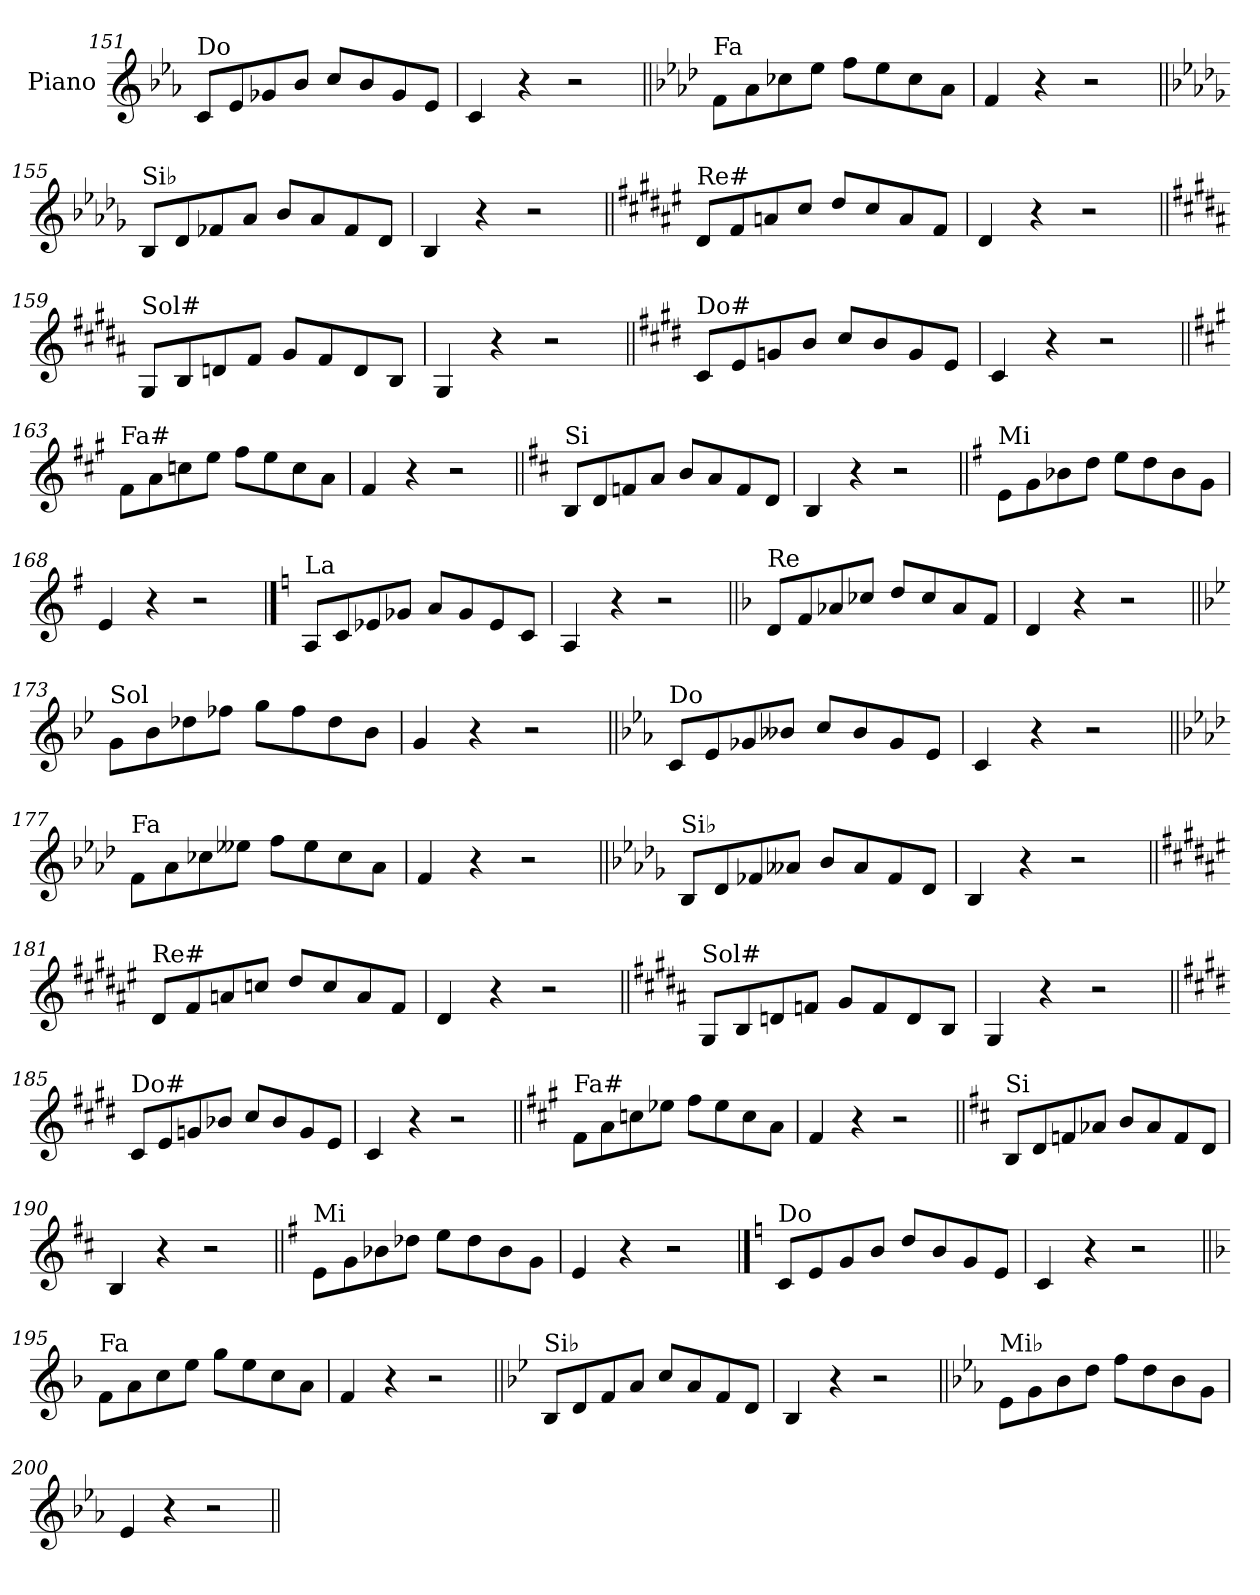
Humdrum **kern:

**kern
*part1
*staff1
*I"Piano
*I'Pno.
!!LO:LB:g=z
*clefG2
*k[b-e-a-]
=151
!LO:TX:a:t=Do
8c/L
8e-/
8g-X/
8b-/J
8cc/L
8b-/
8g-/
8e-/J
=152
4c/
4r
2r
=153||
*k[b-e-a-d-]
!LO:TX:a:t=Fa
8f\L
8a-\
8cc-X\
8ee-\J
8ff\L
8ee-\
8cc-\
8a-\J
=154
4f/
4r
2r
=155||
*k[b-e-a-d-g-]
!LO:TX:a:t=Si♭
8B-/L
8d-/
8f-X/
8a-/J
8b-/L
8a-/
8f-/
8d-/J
=156
4B-/
4r
2r
!!LO:LB:g=z
=157||
*k[f#c#g#d#a#e#]
!LO:TX:a:t=Re#
8d#/L
8f#/
8an/
8cc#/J
8dd#/L
8cc#/
8a/
8f#/J
=158
4d#/
4r
2r
=159||
*k[f#c#g#d#a#]
!LO:TX:a:t=Sol#
8G#/L
8B/
8dn/
8f#/J
8g#/L
8f#/
8d/
8B/J
=160
4G#/
4r
2r
=161||
*k[f#c#g#d#]
!LO:TX:a:t=Do#
8c#/L
8e/
8gn/
8b/J
8cc#/L
8b/
8g/
8e/J
=162
4c#/
4r
2r
!!LO:LB:g=z
=163||
*k[f#c#g#]
!LO:TX:a:t=Fa#
8f#\L
8a\
8ccn\
8ee\J
8ff#\L
8ee\
8cc\
8a\J
=164
4f#/
4r
2r
=165||
*k[f#c#]
!LO:TX:a:t=Si
8B/L
8d/
8fn/
8a/J
8b/L
8a/
8f/
8d/J
=166
4B/
4r
2r
=167||
*k[f#]
!LO:TX:a:t=Mi
8e\L
8g\
8b-X\
8dd\J
8ee\L
8dd\
8b-\
8g\J
=168
4e/
4r
2r
!!LO:LB:g=z
==169
*k[]
!LO:TX:a:t=La
8A/L
8c/
8e-X/
8g-X/J
8a/L
8g-/
8e-/
8c/J
=170
4A/
4r
2r
=171||
*k[b-]
!LO:TX:a:t=Re
8d/L
8f/
8a-X/
8cc-X/J
8dd/L
8cc-/
8a-/
8f/J
=172
4d/
4r
2r
=173||
*k[b-e-]
!LO:TX:a:t=Sol
8g\L
8b-\
8dd-X\
8ff-X\J
8gg\L
8ff-\
8dd-\
8b-\J
=174
4g/
4r
2r
!!LO:LB:g=z
=175||
*k[b-e-a-]
!LO:TX:a:t=Do
8c/L
8e-/
8g-X/
8b--X/J
8cc/L
8b--/
8g-/
8e-/J
=176
4c/
4r
2r
=177||
*k[b-e-a-d-]
!LO:TX:a:t=Fa
8f\L
8a-\
8cc-X\
8ee--X\J
8ff\L
8ee--\
8cc-\
8a-\J
=178
4f/
4r
2r
=179||
*k[b-e-a-d-g-]
!LO:TX:a:t=Si♭
8B-/L
8d-/
8f-X/
8a--X/J
8b-/L
8a--/
8f-/
8d-/J
=180
4B-/
4r
2r
!!LO:LB:g=z
=181||
*k[f#c#g#d#a#e#]
!LO:TX:a:t=Re#
8d#/L
8f#/
8an/
8ccn/J
8dd#/L
8cc/
8a/
8f#/J
=182
4d#/
4r
2r
=183||
*k[f#c#g#d#a#]
!LO:TX:a:t=Sol#
8G#/L
8B/
8dn/
8fn/J
8g#/L
8f/
8d/
8B/J
=184
4G#/
4r
2r
=185||
*k[f#c#g#d#]
!LO:TX:a:t=Do#
8c#/L
8e/
8gn/
8b-X/J
8cc#/L
8b-/
8g/
8e/J
=186
4c#/
4r
2r
!!LO:LB:g=z
=187||
*k[f#c#g#]
!LO:TX:a:t=Fa#
8f#\L
8a\
8ccn\
8ee-X\J
8ff#\L
8ee-\
8cc\
8a\J
=188
4f#/
4r
2r
=189||
*k[f#c#]
!LO:TX:a:t=Si
8B/L
8d/
8fn/
8a-X/J
8b/L
8a-/
8f/
8d/J
=190
4B/
4r
2r
=191||
*k[f#]
!LO:TX:a:t=Mi
8e\L
8g\
8b-X\
8dd-X\J
8ee\L
8dd-\
8b-\
8g\J
=192
4e/
4r
2r
!!LO:PB:g=z
==193
*k[]
!LO:TX:a:t=Do
8c/L
8e/
8g/
8b/J
8dd/L
8b/
8g/
8e/J
=194
4c/
4r
2r
=195||
*k[b-]
!LO:TX:a:t=Fa
8f\L
8a\
8cc\
8ee\J
8gg\L
8ee\
8cc\
8a\J
=196
4f/
4r
2r
=197||
*k[b-e-]
!LO:TX:a:t=Si♭
8B-/L
8d/
8f/
8a/J
8cc/L
8a/
8f/
8d/J
=198
4B-/
4r
2r
!!LO:LB:g=z
=199||
*k[b-e-a-]
!LO:TX:a:t=Mi♭
8e-\L
8g\
8b-\
8dd\J
8ff\L
8dd\
8b-\
8g\J
=200
4e-/
4r
2r
=||
*-
